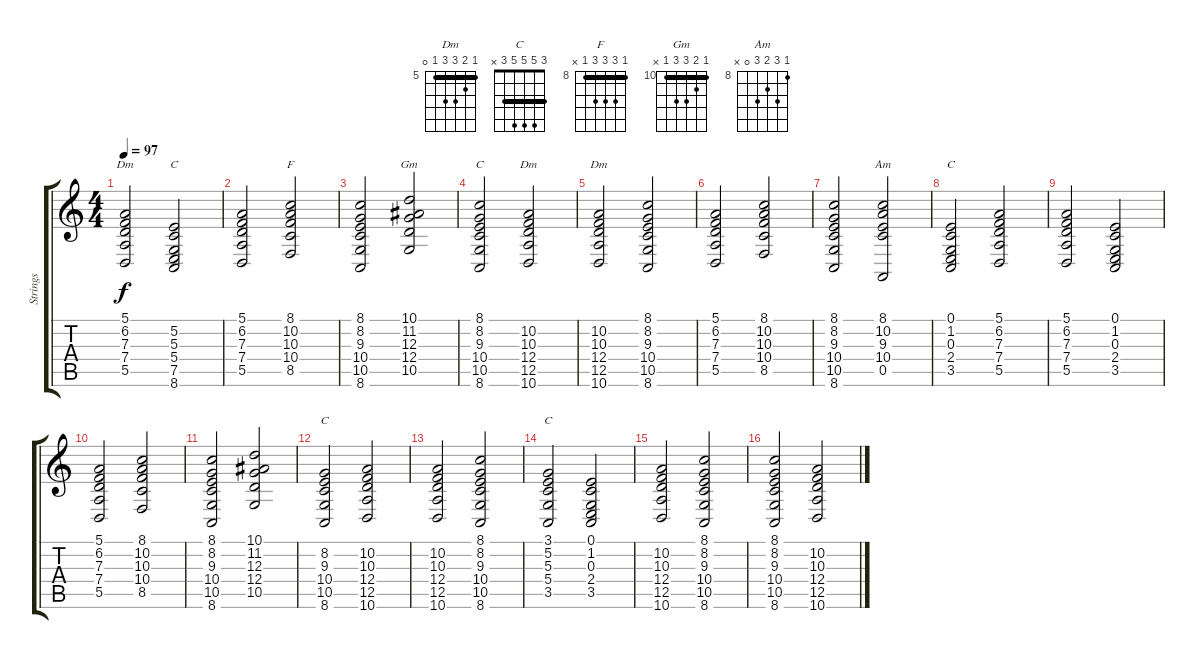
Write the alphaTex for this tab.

\track ("Strings" "Strings") {instrument stringensemble1}
\staff {score tabs}
\tuning (E4 B3 G3 D3 A2 E2) {hide}
\chord ("Dm" 5 6 7 7 5 x) {firstfret 5 barre 5}
\chord ("C" x 5 5 5 7 8) {firstfret 5 barre 5}
\chord ("F" 8 10 10 10 8 x) {firstfret 8 barre 8}
\chord ("Gm" 10 11 12 12 10 x) {firstfret 10 barre 10}
\chord ("C" 8 8 9 10 10 8) {firstfret 8 barre 8}
\chord ("Dm" x 10 10 12 12 10) {firstfret 10 barre 10}
\chord ("Dm" 5 6 7 7 5 0) {firstfret 5 barre 5}
\chord ("Am" 8 10 9 10 0 x) {firstfret 8}
\chord ("C" 0 1 0 2 3 x)
\chord ("C" x 8 9 10 10 8) {firstfret 8 barre 8}
\chord ("C" 3 5 5 5 3 x) {barre 3}
\ts (4 4)
\tempo 97
\clef g2
\ks c
(5.1 6.2 7.3 7.4 5.5).2{ch "Dm" dy f} (5.2 5.3 5.4 7.5 8.6).2{ch "C"} |
(5.1 6.2 7.3 7.4 5.5).2 (8.1 10.2 10.3 10.4 8.5).2{ch "F"} |
(8.1 8.2 9.3 10.4 10.5 8.6).2 (10.1 11.2 12.3 12.4 10.5).2{ch "Gm"} |
(8.1 8.2 9.3 10.4 10.5 8.6).2{ch "C"} (10.2 10.3 12.4 12.5 10.6).2{ch "Dm"} |
(10.2 10.3 12.4 12.5 10.6).2{ch "Dm"} (8.1 8.2 9.3 10.4 10.5 8.6).2 |
(5.1 6.2 7.3 7.4 5.5).2 (8.1 10.2 10.3 10.4 8.5).2 |
(8.1 8.2 9.3 10.4 10.5 8.6).2 (8.1 10.2 9.3 10.4 0.5).2{ch "Am"} |
(0.1 1.2 0.3 2.4 3.5).2{ch "C"} (5.1 6.2 7.3 7.4 5.5).2 |
(5.1 6.2 7.3 7.4 5.5).2 (0.1 1.2 0.3 2.4 3.5).2 |
(5.1 6.2 7.3 7.4 5.5).2 (8.1 10.2 10.3 10.4 8.5).2 |
(8.1 8.2 9.3 10.4 10.5 8.6).2 (10.1 11.2 12.3 12.4 10.5).2 |
(8.2 9.3 10.4 10.5 8.6).2{ch "C"} (10.2 10.3 12.4 12.5 10.6).2 |
(10.2 10.3 12.4 12.5 10.6).2 (8.1 8.2 9.3 10.4 10.5 8.6).2 |
(3.1 5.2 5.3 5.4 3.5).2{ch "C"} (0.1 1.2 0.3 2.4 3.5).2 |
(10.2 10.3 12.4 12.5 10.6).2 (8.1 8.2 9.3 10.4 10.5 8.6).2 |
(8.1 8.2 9.3 10.4 10.5 8.6).2 (10.2 10.3 12.4 12.5 10.6).2
